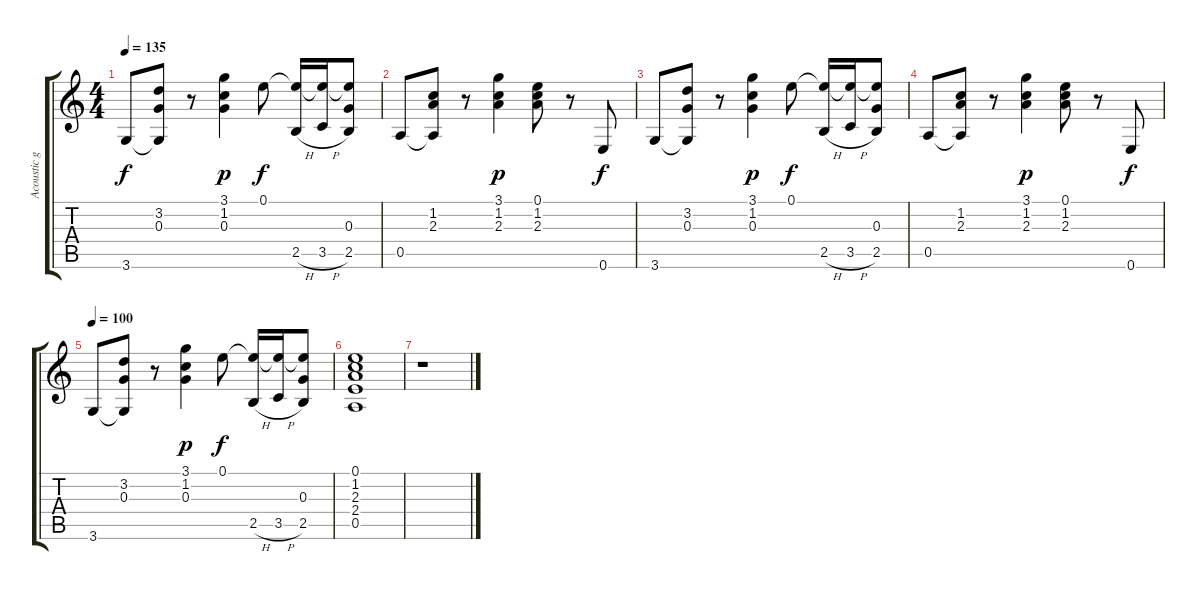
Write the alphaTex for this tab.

\track ("Acoustic guitar" "Acoustic g") {instrument acousticguitarsteel}
\staff {score tabs}
\tuning (E4 B3 G3 D3 A2 E2) {hide}
\ts (4 4)
\tempo 135
\clef g2
\ks c
3.6.8{dy f} (3.2 0.3 3.6{t}).8 r.8 (3.1 1.2 0.3).4{dy p} 0.1.8{dy f} (0.1{t} 2.5{h}).16 (0.1{t} 3.5{h}).16 (0.1{t} 0.3 2.5).8 |
0.5.8 (1.2 2.3 0.5{t}).8 r.8 (3.1 1.2 2.3).4{dy p} (0.1 1.2 2.3).8 r.8 0.6.8{dy f} |
3.6.8 (3.2 0.3 3.6{t}).8 r.8 (3.1 1.2 0.3).4{dy p} 0.1.8{dy f} (0.1{t} 2.5{h}).16 (0.1{t} 3.5{h}).16 (0.1{t} 0.3 2.5).8 |
0.5.8 (1.2 2.3 0.5{t}).8 r.8 (3.1 1.2 2.3).4{dy p} (0.1 1.2 2.3).8 r.8 0.6.8{dy f} |
\tempo 100
3.6.8 (3.2 0.3 3.6{t}).8 r.8 (3.1 1.2 0.3).4{dy p} 0.1.8{dy f} (0.1{t} 2.5{h}).16 (0.1{t} 3.5{h}).16 (0.1{t} 0.3 2.5).8 |
(0.1 1.2 2.3 2.4 0.5).1 |
r.1
